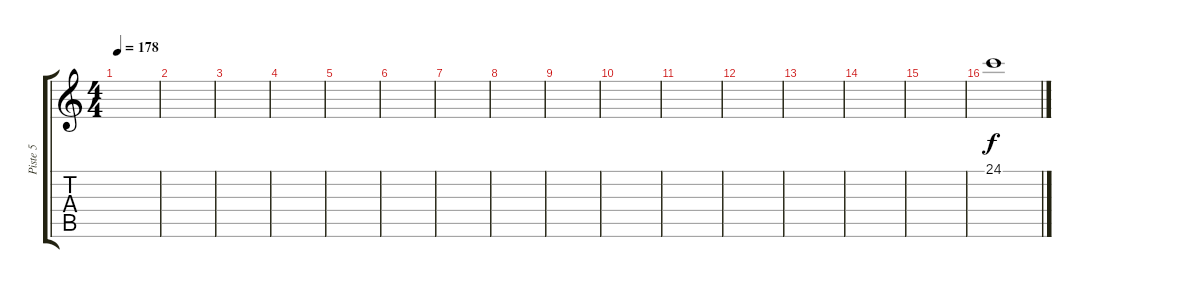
\track ("Piste 5" "Piste 5") {instrument stringensemble1}
\staff {score tabs}
\tuning (C4 G3 Eb3 Bb2 F2 C2) {hide}
\ts (4 4)
\tempo 178
\clef g2
\ks c
|
|
|
|
|
|
|
|
|
|
|
|
|
|
|
24.1.1
